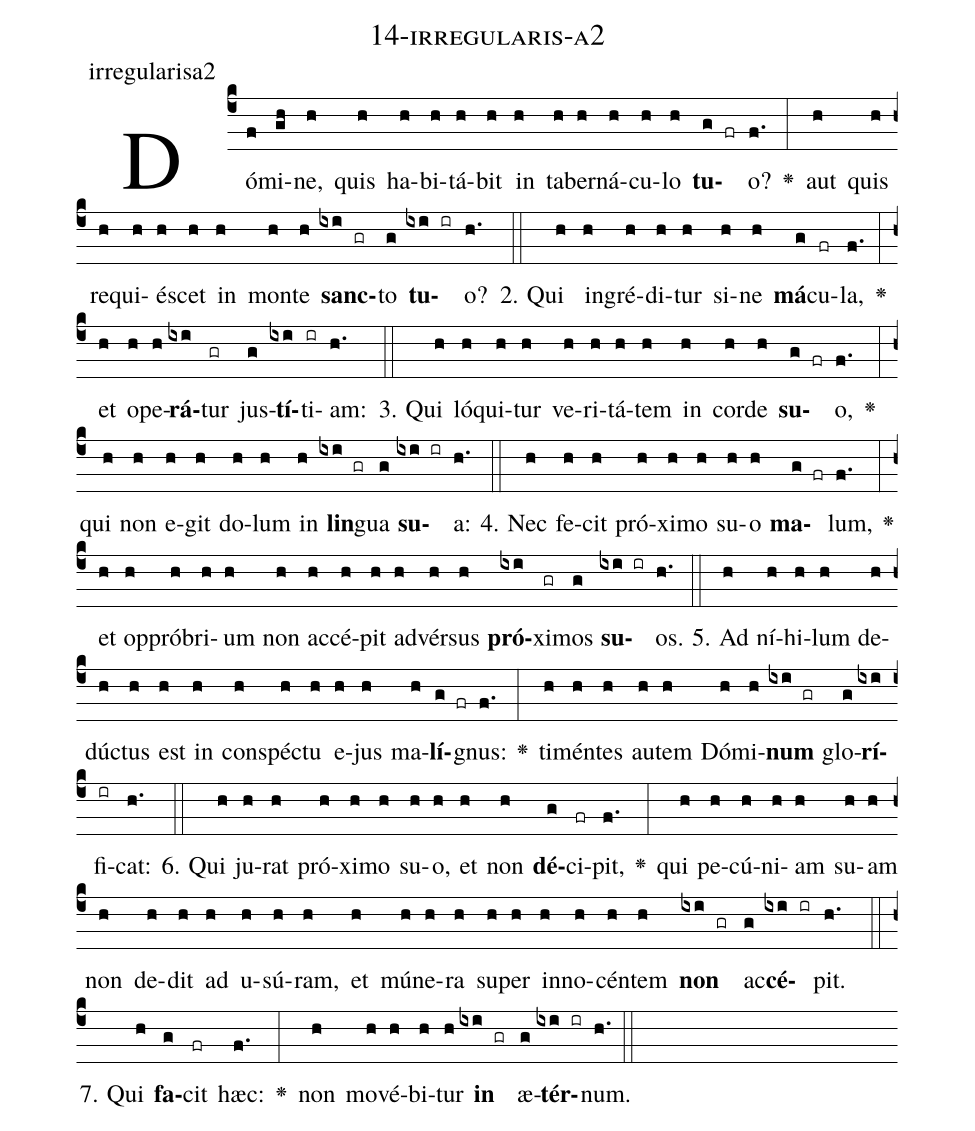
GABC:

name: 14-irregularis-a2;
annotation: irregularisa2;
%%
(c4)Dó(f)mi(gh)ne,(h) quis(h) ha(h)bi(h)tá(h)bit(h) in(h) ta(h)ber(h)ná(h)cu(h)lo(h) <b>tu</b>(g fr)o?(f.) <v>\greheightstar</v>(:) aut(h) quis(h) re(h)qui(h)é(h)scet(h) in(h) mon(h)te(h) <b>sanc</b>(ixi gr)to(g) <b>tu</b>(ixi ir)o?(h.) (::)
2. Qui(h) in(h)gré(h)di(h)tur(h) si(h)ne(h) <b>má</b>(g)cu(fr)la,(f.) <v>\greheightstar</v>(:) et(h) o(h)pe(h)<b>rá</b>(ixi)tur(gr) jus(g)<b>tí</b>(ixi)ti(ir)am:(h.) (::)
3. Qui(h) ló(h)qui(h)tur(h) ve(h)ri(h)tá(h)tem(h) in(h) cor(h)de(h) <b>su</b>(g fr)o,(f.) <v>\greheightstar</v>(:) qui(h) non(h) e(h)git(h) do(h)lum(h) in(h) <b>lin</b>(ixi gr)gua(g) <b>su</b>(ixi ir)a:(h.) (::)
4. Nec(h) fe(h)cit(h) pró(h)xi(h)mo(h) su(h)o(h) <b>ma</b>(g fr)lum,(f.) <v>\greheightstar</v>(:) et(h) op(h)pró(h)bri(h)um(h) non(h) ac(h)cé(h)pit(h) ad(h)vér(h)sus(h) <b>pró</b>(ixi)xi(gr)mos(g) <b>su</b>(ixi ir)os.(h.) (::)
5. Ad(h) ní(h)hi(h)lum(h) de(h)dúc(h)tus(h) est(h) in(h) con(h)spéc(h)tu(h) e(h)jus(h) ma(h)<b>lí</b>(g fr)gnus:(f.) <v>\greheightstar</v>(:) ti(h)mén(h)tes(h) au(h)tem(h) Dó(h)mi(h)<b>num</b>(ixi gr) glo(g)<b>rí</b>(ixi)fi(ir)cat:(h.) (::)
6. Qui(h) ju(h)rat(h) pró(h)xi(h)mo(h) su(h)o,(h) et(h) non(h) <b>dé</b>(g)ci(fr)pit,(f.) <v>\greheightstar</v>(:) qui(h) pe(h)cú(h)ni(h)am(h) su(h)am(h) non(h) de(h)dit(h) ad(h) u(h)sú(h)ram,(h) et(h) mú(h)ne(h)ra(h) su(h)per(h) in(h)no(h)cén(h)tem(h) <b>non</b>(ixi gr) ac(g)<b>cé</b>(ixi ir)pit.(h.) (::)
7. Qui(h) <b>fa</b>(g)cit(fr) hæc:(f.) <v>\greheightstar</v>(:) non(h) mo(h)vé(h)bi(h)tur(h) <b>in</b>(ixi gr) æ(g)<b>tér</b>(ixi ir)num.(h.) (::)
